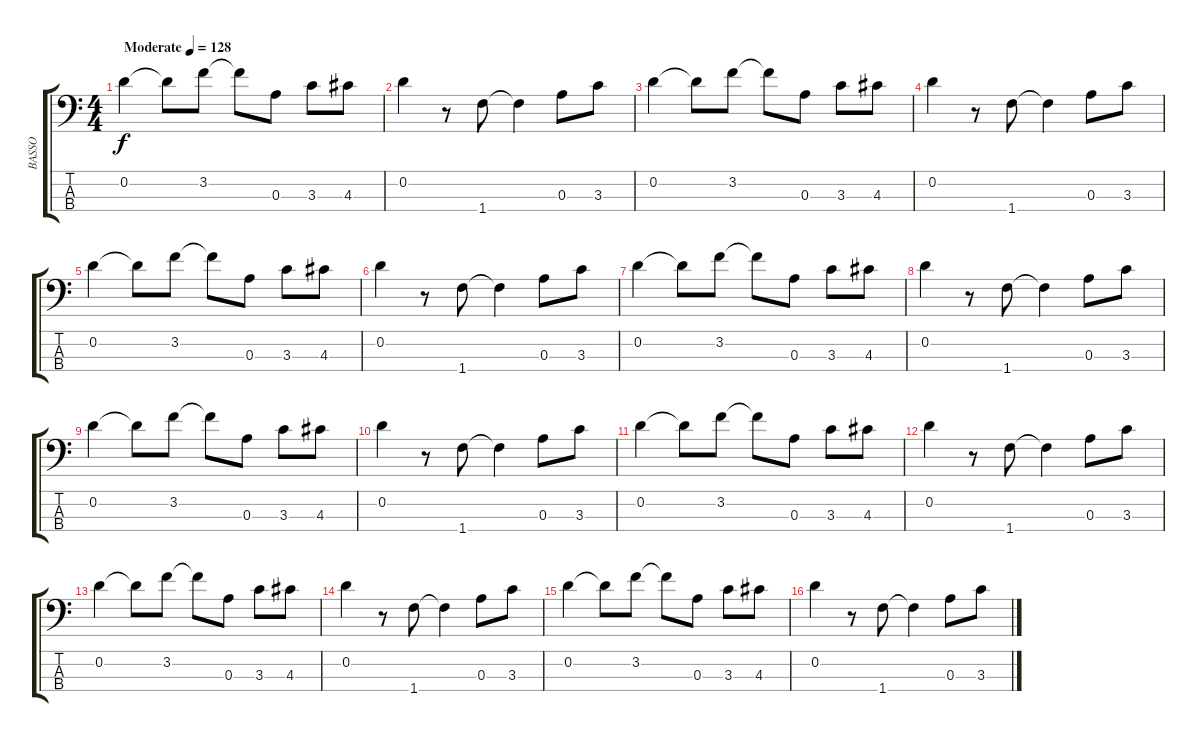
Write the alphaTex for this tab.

\track ("BASSO" "BASSO") {instrument electricbassfinger}
\staff {score tabs}
\tuning (G2 D2 A1 E1) {hide}
\ts (4 4)
\tempo (128 "Moderate")
\clef f4
\ks c
0.2.4{ot 8vb dy f instrument electricbassfinger} 0.2{t}.8{ot 8vb} 3.2.8{ot 8vb} 3.2{t}.8{ot 8vb} 0.3.8{ot 8vb} 3.3.8{ot 8vb} 4.3.8{ot 8vb} |
0.2.4{ot 8vb} r.8{ot 8vb} 1.4.8{ot 8vb} 1.4{t}.4{ot 8vb} 0.3.8{ot 8vb} 3.3.8{ot 8vb} |
0.2.4{ot 8vb} 0.2{t}.8{ot 8vb} 3.2.8{ot 8vb} 3.2{t}.8{ot 8vb} 0.3.8{ot 8vb} 3.3.8{ot 8vb} 4.3.8{ot 8vb} |
0.2.4{ot 8vb} r.8{ot 8vb} 1.4.8{ot 8vb} 1.4{t}.4{ot 8vb} 0.3.8{ot 8vb} 3.3.8{ot 8vb} |
0.2.4{ot 8vb} 0.2{t}.8{ot 8vb} 3.2.8{ot 8vb} 3.2{t}.8{ot 8vb} 0.3.8{ot 8vb} 3.3.8{ot 8vb} 4.3.8{ot 8vb} |
0.2.4{ot 8vb} r.8{ot 8vb} 1.4.8{ot 8vb} 1.4{t}.4{ot 8vb} 0.3.8{ot 8vb} 3.3.8{ot 8vb} |
0.2.4{ot 8vb} 0.2{t}.8{ot 8vb} 3.2.8{ot 8vb} 3.2{t}.8{ot 8vb} 0.3.8{ot 8vb} 3.3.8{ot 8vb} 4.3.8{ot 8vb} |
0.2.4{ot 8vb} r.8{ot 8vb} 1.4.8{ot 8vb} 1.4{t}.4{ot 8vb} 0.3.8{ot 8vb} 3.3.8{ot 8vb} |
0.2.4{ot 8vb} 0.2{t}.8{ot 8vb} 3.2.8{ot 8vb} 3.2{t}.8{ot 8vb} 0.3.8{ot 8vb} 3.3.8{ot 8vb} 4.3.8{ot 8vb} |
0.2.4{ot 8vb} r.8{ot 8vb} 1.4.8{ot 8vb} 1.4{t}.4{ot 8vb} 0.3.8{ot 8vb} 3.3.8{ot 8vb} |
0.2.4{ot 8vb} 0.2{t}.8{ot 8vb} 3.2.8{ot 8vb} 3.2{t}.8{ot 8vb} 0.3.8{ot 8vb} 3.3.8{ot 8vb} 4.3.8{ot 8vb} |
0.2.4{ot 8vb} r.8{ot 8vb} 1.4.8{ot 8vb} 1.4{t}.4{ot 8vb} 0.3.8{ot 8vb} 3.3.8{ot 8vb} |
0.2.4{ot 8vb} 0.2{t}.8{ot 8vb} 3.2.8{ot 8vb} 3.2{t}.8{ot 8vb} 0.3.8{ot 8vb} 3.3.8{ot 8vb} 4.3.8{ot 8vb} |
0.2.4{ot 8vb} r.8{ot 8vb} 1.4.8{ot 8vb} 1.4{t}.4{ot 8vb} 0.3.8{ot 8vb} 3.3.8{ot 8vb} |
0.2.4{ot 8vb} 0.2{t}.8{ot 8vb} 3.2.8{ot 8vb} 3.2{t}.8{ot 8vb} 0.3.8{ot 8vb} 3.3.8{ot 8vb} 4.3.8{ot 8vb} |
0.2.4{ot 8vb} r.8{ot 8vb} 1.4.8{ot 8vb} 1.4{t}.4{ot 8vb} 0.3.8{ot 8vb} 3.3.8{ot 8vb}
